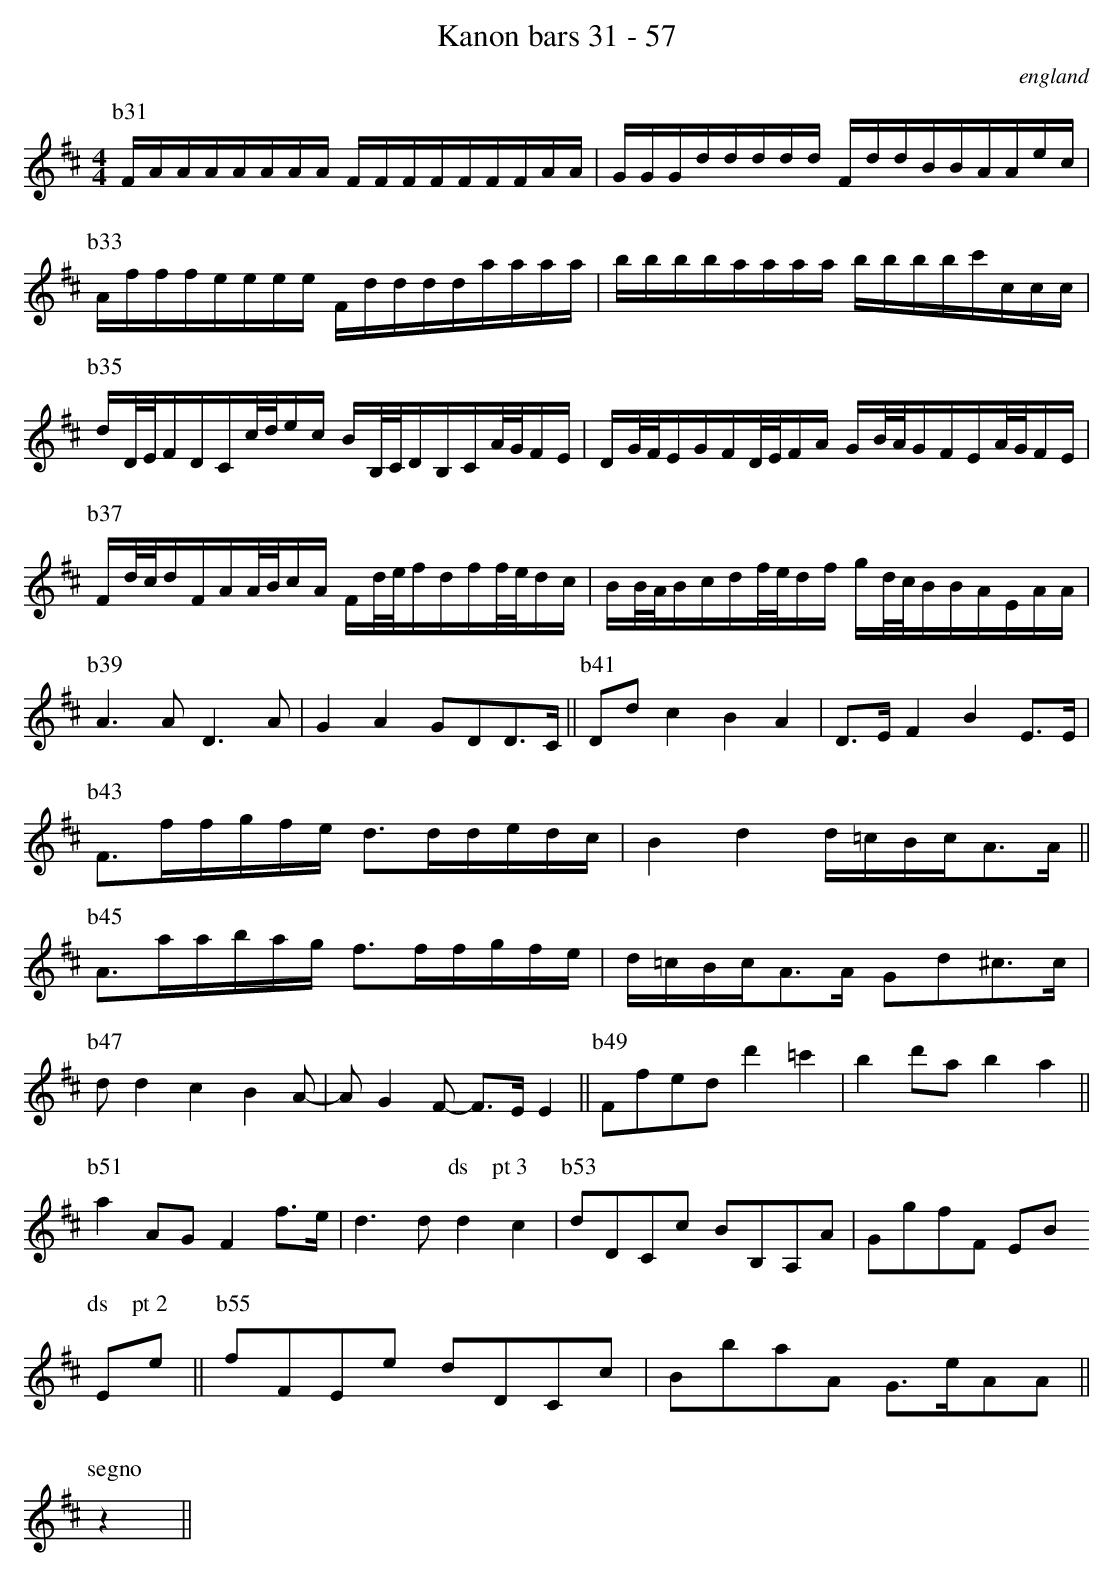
X:1
T:Kanon bars 31 - 57
O:england
M:4/4
L:1/4
K:D
K:D
P:b31
F/4A/4A/4A/4A/4A/4A/4A/4 F/4F/4F/4F/4F/4F/4F/4A/4A/4|\
G/4G/4G/4d/4d/4d/4d/4d/4 F/4d/4d/4B/4B/4A/4A/4e/4c/4|
P:b33
A/4f/4f/4f/4e/4e/4e/4e/4 F/4d/4d/4d/4d/4a/4a/4a/4a/4|\
b/4b/4b/4b/4a/4a/4a/4a/4 b/4b/4b/4b/4c'/4c/4c/4c/4|
P:b35
d/4D/8E/8F/4D/4C/4c/8d/8e/4c/4 B/4B,/8C/8D/4B,/4C/4A/8G/8F/4E/4|\
D/4G/8F/8E/4G/4F/4D/8E/8F/4A/4 G/4B/8A/8G/4F/4E/4A/8G/8F/4E/4|
P:b37
F/4d/8c/8d/4F/4A/4A/8B/8c/4A/4 F/4d/8e/8f/4d/4f/4f/8e/8d/4c/4|\
B/4B/8A/8B/4c/4d/4f/8e/8d/4f/4 g/4d/8c/8B/4B/4A/4E/4A/4A/4|
K:D
P:b39
A3/2A/2 D3/2A/2|GA G/2D/2D3/4C/4||\
P:b41
D/2d/2c BA|D3/4E/4F BE3/4E/4|
K:D
P:b43
F3/4f/4f/4g/4f/4e/4 d3/4d/4d/4e/4d/4c/4|Bd d/4=c/4B/4c/4A3/4A/4||
P:b45
A3/4a/4a/4b/4a/4g/4 f3/4f/4f/4g/4f/4e/4|d/4=c/4B/4c/4A3/4A/4 G/2d/2^c3/4c/4|
K:D
P:b47
d/2dcBA/2-|A/2GF/2 -F3/4E/4E||\
P:b49
F/2f/2e/2d/2 d'=c'|bd'/2a/2 ba||
P:b51
aA/2G/2 Ff3/4e/4|d3/2d/2 \
P:ds    pt 3
dc|\
K:D
P:b53
d/2D/2C/2c/2 B/2B,/2A,/2A/2|G/2g/2f/2F/2 E/2B/2
P:ds    pt 2
E/2e/2||\
P:b55
f/2F/2E/2e/2 d/2D/2C/2c/2|B/2b/2a/2A/2 G3/4e/4A/2A/2||
K:D
P:segno
+afdAD+z||
